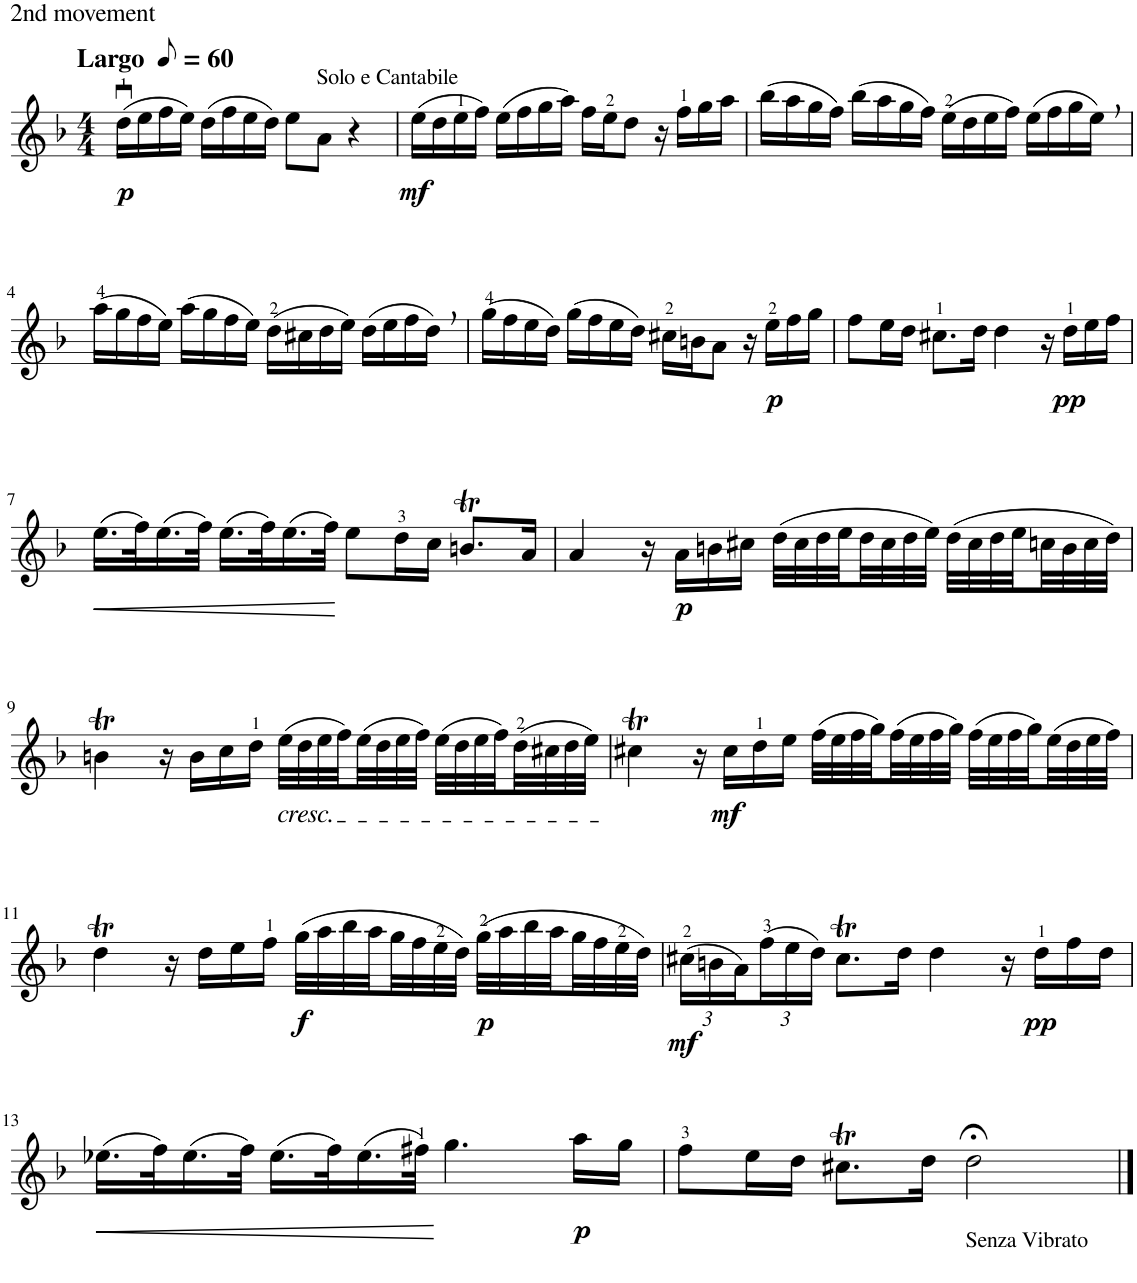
**kern	**dynam
*part1	*part1
*staff1	*staff1
*I"Violino	*
*I'Vln.	*
!!LO:PB:g=z
*clefG2	*
*k[b-]	*
*M4/4	*
*MM30	*
=1	=1
!LO:TX:a:B:t=Largo	!
!	!LO:DY:b
(16ddu\LL	p
16ee\	.
16ff\	.
16ee\JJ)	.
(16dd\LL	.
16ff\	.
16ee\	.
16dd\JJ)	.
8ee\L	.
!LO:TX:a:t=Solo e Cantabile	!
8a\J	.
4r	.
=2	=2
!	!LO:DY:b
(16ee\LL	mf
16dd\	.
16ee\	.
16ff\JJ)	.
(16ee\LL	.
16ff\	.
16gg\	.
16aa\JJ)	.
16ff\LL	.
16ee\J	.
8dd\J	.
16r	.
16ff\LL	.
16gg\	.
16aa\JJ	.
=3	=3
(16bb-\LL	.
16aa\	.
16gg\	.
16ff\JJ)	.
(16bb-\LL	.
16aa\	.
16gg\	.
16ff\JJ)	.
(16ee\LL	.
16dd\	.
16ee\	.
16ff\JJ)	.
(16ee\LL	.
16ff\	.
16gg\	.
16ee,\JJ)	.
!!LO:LB:g=z
=4	=4
(16aa\LL	.
16gg\	.
16ff\	.
16ee\JJ)	.
(16aa\LL	.
16gg\	.
16ff\	.
16ee\JJ)	.
(16dd\LL	.
16cc#X\	.
16dd\	.
16ee\JJ)	.
(16dd\LL	.
16ee\	.
16ff\	.
16dd,\JJ)	.
=5	=5
(16gg\LL	.
16ff\	.
16ee\	.
16dd\JJ)	.
(16gg\LL	.
16ff\	.
16ee\	.
16dd\JJ)	.
16cc#X\LL	.
16bn\J	.
8a\J	.
16r	.
!	!LO:DY:b
16ee\LL	p
16ff\	.
16gg\JJ	.
=6	=6
8ff\L	.
16ee\L	.
16dd\JJ	.
8.cc#X\L	.
16dd\Jk	.
4dd\	.
16r	.
!	!LO:DY:b
16dd\LL	pp
16ee\	.
16ff\JJ	.
!!LO:LB:g=z
=7	=7
!	!LO:HP:b
(16.ee\LL	<
32ff\K)	.
(16.ee\	.
32ff\JJk)	.
(16.ee\LL	.
32ff\K)	.
(16.ee\	.
32ff\JJk)	.
8ee\L	[
16dd\L	.
16cc\JJ	.
8.bnt/L	.
16a/Jk	.
=8	=8
4a/	.
16r	.
!	!LO:DY:b
16a\LL	p
16bn\	.
16cc#X\JJ	.
(32dd\LLL	.
32cc#\	.
32dd\	.
32ee\	.
32dd\	.
32cc#\	.
32dd\	.
32ee\JJJ)	.
(32dd\LLL	.
32cc#\	.
32dd\	.
32ee\	.
32ccn\	.
32b\	.
32cc\	.
32dd\JJJ)	.
!!LO:LB:g=z
=9	=9
4bnt\	.
16r	.
16b\LL	.
16cc\	.
16dd\JJ	.
!LO:TX:b:i:t=cresc.	!
(32ee\LLL	.
32dd\	.
32ee\	.
32ff\)	.
(32ee\	.
32dd\	.
32ee\	.
32ff\JJJ)	.
(32ee\LLL	.
32dd\	.
32ee\	.
32ff\)	.
(32dd\	.
32cc#X\	.
32dd\	.
32ee\JJJ)	.
=10	=10
4cc#Xt\	.
16r	.
!	!LO:DY:b
16cc#\LL	mf
16dd\	.
16ee\JJ	.
(32ff\LLL	.
32ee\	.
32ff\	.
32gg\)	.
(32ff\	.
32ee\	.
32ff\	.
32gg\JJJ)	.
(32ff\LLL	.
32ee\	.
32ff\	.
32gg\)	.
(32ee\	.
32dd\	.
32ee\	.
32ff\JJJ)	.
!!LO:LB:g=z
=11	=11
4ddT\	.
16r	.
16dd\LL	.
16ee\	.
16ff\JJ	.
!	!LO:DY:b
(32gg\LLL	f
32aa\	.
32bb-\	.
32aa\	.
32gg\	.
32ff\	.
32ee\	.
32dd\JJJ)	.
!	!LO:DY:b
(32gg\LLL	p
32aa\	.
32bb-\	.
32aa\	.
32gg\	.
32ff\	.
32ee\	.
32dd\JJJ)	.
=12	=12
*Xbrackettup	*
!	!LO:DY:b
(24cc#X\LL	mf
24bn\	.
24a\)	.
(24ff\	.
24ee\	.
24dd\JJ)	.
8.cc#t\L	.
16dd\Jk	.
4dd\	.
16r	.
!	!LO:DY:b
16dd\LL	pp
16ff\	.
16dd\JJ	.
!!LO:LB:g=z
=13	=13
!	!LO:HP:b
(16.ee-X\LL	<
32ff\K)	.
(16.ee-\	.
32ff\JJk)	.
(16.ee-\LL	.
32ff\K)	.
(16.ee-\	.
32ff#X\JJk)	.
4.gg\	[
!	!LO:DY:b
16aa\LL	p
16gg\JJ	.
=14	=14
8ff\L	.
16ee\L	.
16dd\JJ	.
8.cc#Xt\L	.
16dd\Jk	.
!LO:TX:b:t=Senza Vibrato	!
2dd;<\	.
==	==
*-	*-
